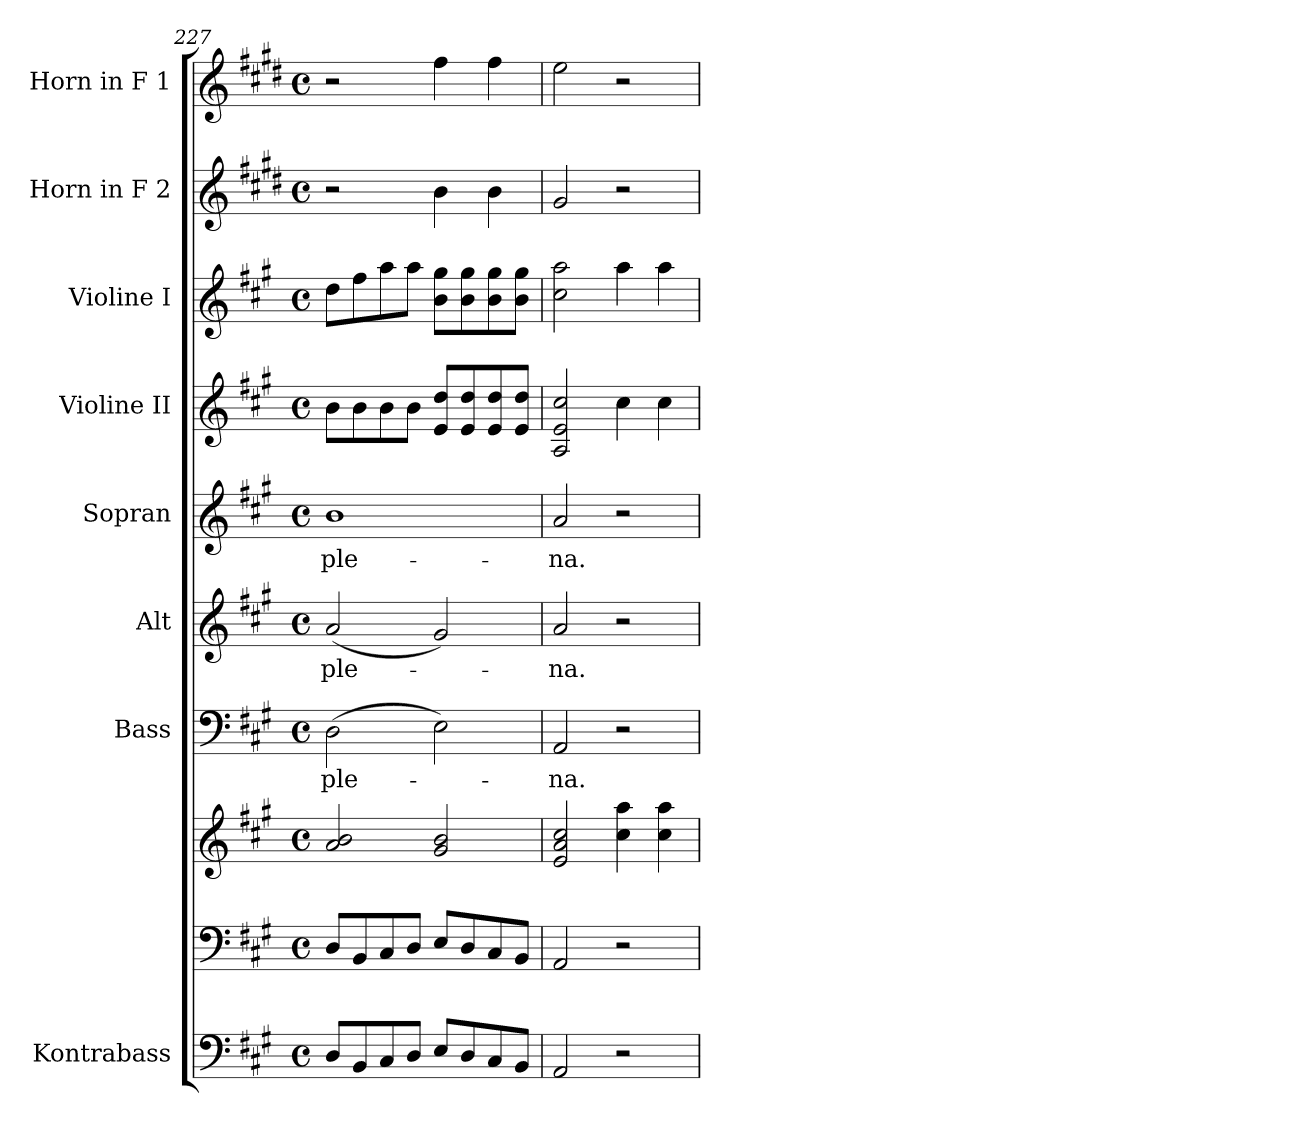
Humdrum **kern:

**kern	**kern	**kern	**kern	**text	**kern	**text	**kern	**text	**kern	**kern	**kern	**kern
*part9	*part8	*part8	*part7	*part7	*part6	*part6	*part5	*part5	*part4	*part3	*part2	*part1
*staff10	*staff9	*staff8	*staff7	*staff7	*staff6	*staff6	*staff5	*staff5	*staff4	*staff3	*staff2	*staff1
*I"Kontrabass	*	*	*I"Bass	*	*I"Alt	*	*I"Sopran	*	*I"Violine II	*I"Violine I	*I"Horn in F 2	*I"Horn in F 1
*I'Kb.	*	*	*I'B.	*	*I'A.	*	*I'S.	*	*I'Vl. II	*I'Vl. I	*	*
*clefF4	*clefF4	*clefG2	*clefF4	*	*clefG2	*	*clefG2	*	*clefG2	*clefG2	*clefG2	*clefG2
*ITrd7c12	*	*	*	*	*	*	*	*	*	*	*ITrd4c7	*ITrd4c7
*k[f#c#g#]	*k[f#c#g#]	*k[f#c#g#]	*k[f#c#g#]	*	*k[f#c#g#]	*	*k[f#c#g#]	*	*k[f#c#g#]	*k[f#c#g#]	*k[f#c#g#]	*k[f#c#g#]
*A:	*A:	*A:	*A:	*	*A:	*	*A:	*	*A:	*A:	*A:	*A:
*M4/4	*M4/4	*M4/4	*M4/4	*	*M4/4	*	*M4/4	*	*M4/4	*M4/4	*M4/4	*M4/4
*met(c)	*met(c)	*met(c)	*met(c)	*	*met(c)	*	*met(c)	*	*met(c)	*met(c)	*met(c)	*met(c)
=227	=227	=227	=227	=227	=227	=227	=227	=227	=227	=227	=227	=227
!	!	!	!	!LO:LY:b	!	!LO:LY:b	!	!LO:LY:b	!	!	!	!
8DD/L	8D/L	2a/ 2b/	(>2D\	ple-	(<2a/	ple-	1b	ple-	8b\L	8dd\L	2r	2r
8BBB/	8BB/	.	.	.	.	.	.	.	8b\	8ff#\	.	.
8CC#/	8C#/	.	.	.	.	.	.	.	8b\	8aa\	.	.
8DD/J	8D/J	.	.	.	.	.	.	.	8b\J	8aa\J	.	.
8EE/L	8E/L	2g#/ 2b/	2E\)	.	2g#/)	.	.	.	8e/ 8dd/L	8b\ 8gg#\L	4e\	4b\
8DD/	8D/	.	.	.	.	.	.	.	8e/ 8dd/	8b\ 8gg#\	.	.
8CC#/	8C#/	.	.	.	.	.	.	.	8e/ 8dd/	8b\ 8gg#\	4e\	4b\
8BBB/J	8BB/J	.	.	.	.	.	.	.	8e/ 8dd/J	8b\ 8gg#\J	.	.
!!LO:PB:g=z
=228	=228	=228	=228	=228	=228	=228	=228	=228	=228	=228	=228	=228
!	!	!	!	!LO:LY:b	!	!LO:LY:b	!	!LO:LY:b	!	!	!	!
2AAA/	2AA/	2e/ 2a/ 2cc#/	2AA/	-na.	2a/	-na.	2a/	-na.	2A/ 2e/ 2cc#/	2cc#\ 2aa\	2c#/	2a\
2r	2r	4cc#\ 4aa\	2r	.	2r	.	2r	.	4cc#\	4aa\	2r	2r
.	.	4cc#\ 4aa\	.	.	.	.	.	.	4cc#\	4aa\	.	.
=	=	=	=	=	=	=	=	=	=	=	=	=
*-	*-	*-	*-	*-	*-	*-	*-	*-	*-	*-	*-	*-
